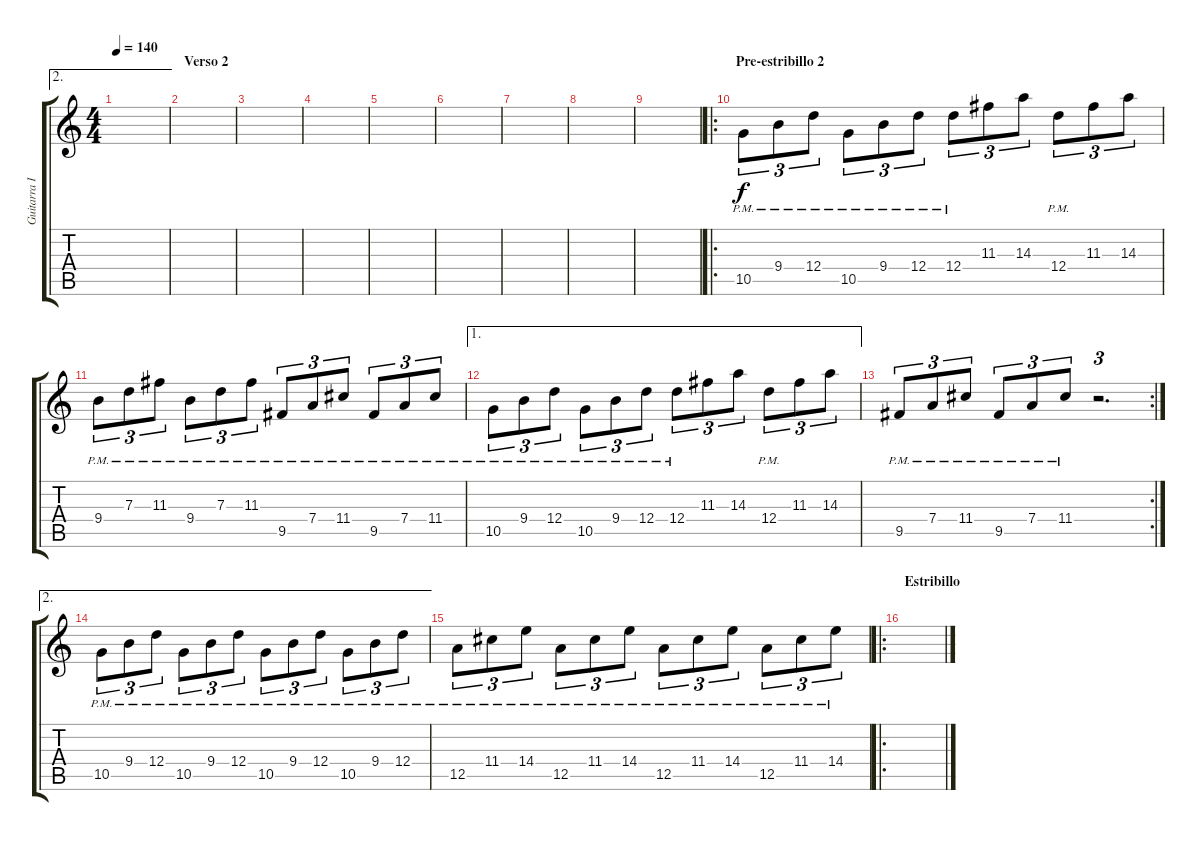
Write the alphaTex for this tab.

\track ("Guitarra III y IV" "Guitarra I") {instrument distortionguitar}
\staff {score tabs}
\tuning (E4 B3 G3 D3 A2 E2) {hide}
\ae 2
\ts (4 4)
\tempo 140
\clef g2
\ks c
|
\section ("" "Verso 2")
|
|
|
|
|
|
|
|
\ro
\section ("" "Pre-estribillo 2")
10.5{pm}.8{tu (3 2)} 9.4{pm}.8{tu (3 2)} 12.4{pm}.8{tu (3 2)} 10.5{pm}.8{tu (3 2)} 9.4{pm}.8{tu (3 2)} 12.4{pm}.8{tu (3 2)} 12.4{pm}.8{tu (3 2)} 11.3.8{tu (3 2)} 14.3.8{tu (3 2)} 12.4{pm}.8{tu (3 2)} 11.3.8{tu (3 2)} 14.3.8{tu (3 2)} |
9.4{pm}.8{tu (3 2)} 7.3{pm}.8{tu (3 2)} 11.3{pm}.8{tu (3 2)} 9.4{pm}.8{tu (3 2)} 7.3{pm}.8{tu (3 2)} 11.3{pm}.8{tu (3 2)} 9.5{pm}.8{tu (3 2)} 7.4{pm}.8{tu (3 2)} 11.4{pm}.8{tu (3 2)} 9.5{pm}.8{tu (3 2)} 7.4{pm}.8{tu (3 2)} 11.4{pm}.8{tu (3 2)} |
\ae 1
10.5{pm}.8{tu (3 2)} 9.4{pm}.8{tu (3 2)} 12.4{pm}.8{tu (3 2)} 10.5{pm}.8{tu (3 2)} 9.4{pm}.8{tu (3 2)} 12.4{pm}.8{tu (3 2)} 12.4{pm}.8{tu (3 2)} 11.3.8{tu (3 2)} 14.3.8{tu (3 2)} 12.4{pm}.8{tu (3 2)} 11.3.8{tu (3 2)} 14.3.8{tu (3 2)} |
\rc 2
9.5{pm}.8{tu (3 2)} 7.4{pm}.8{tu (3 2)} 11.4{pm}.8{tu (3 2)} 9.5{pm}.8{tu (3 2)} 7.4{pm}.8{tu (3 2)} 11.4{pm}.8{tu (3 2)} r.2{d tu (3 2)} |
\ae 2
10.5{pm}.8{tu (3 2)} 9.4{pm}.8{tu (3 2)} 12.4{pm}.8{tu (3 2)} 10.5{pm}.8{tu (3 2)} 9.4{pm}.8{tu (3 2)} 12.4{pm}.8{tu (3 2)} 10.5{pm}.8{tu (3 2)} 9.4{pm}.8{tu (3 2)} 12.4{pm}.8{tu (3 2)} 10.5{pm}.8{tu (3 2)} 9.4{pm}.8{tu (3 2)} 12.4{pm}.8{tu (3 2)} |
12.5{pm}.8{tu (3 2)} 11.4{pm}.8{tu (3 2)} 14.4{pm}.8{tu (3 2)} 12.5{pm}.8{tu (3 2)} 11.4{pm}.8{tu (3 2)} 14.4{pm}.8{tu (3 2)} 12.5{pm}.8{tu (3 2)} 11.4{pm}.8{tu (3 2)} 14.4{pm}.8{tu (3 2)} 12.5{pm}.8{tu (3 2)} 11.4{pm}.8{tu (3 2)} 14.4{pm}.8{tu (3 2)} |
\ro
\section ("" "Estribillo")
